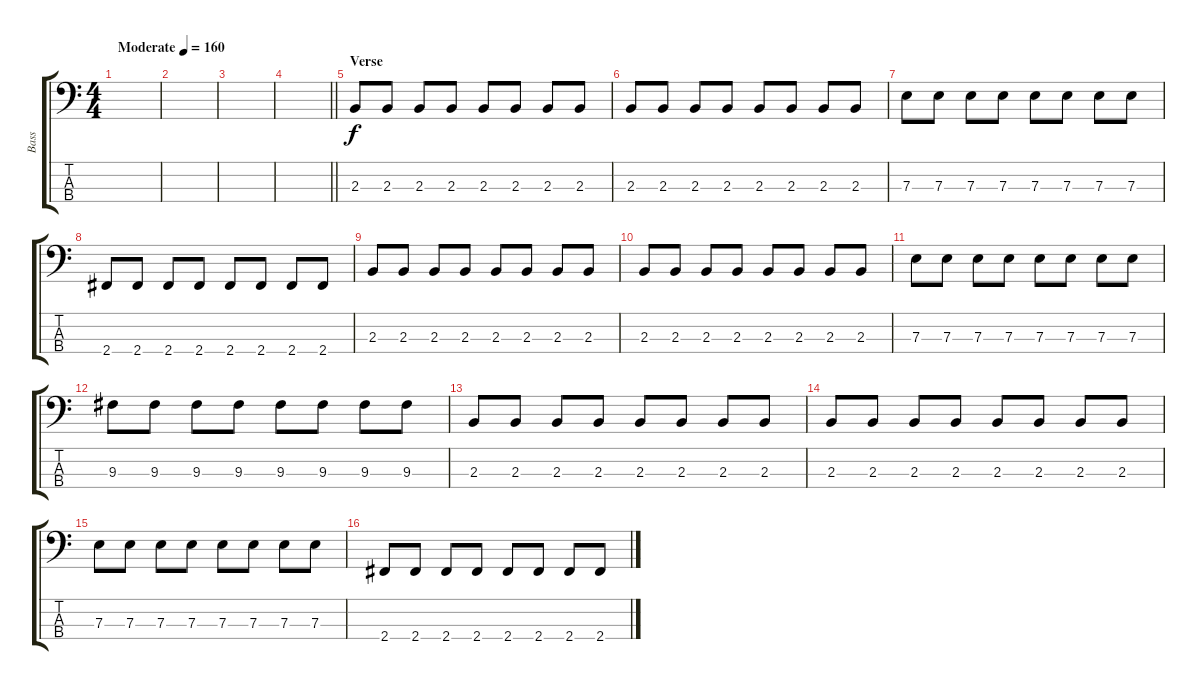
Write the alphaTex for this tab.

\track ("Bass" "Bass") {instrument electricbassfinger}
\staff {score tabs}
\tuning (G2 D2 A1 E1) {hide}
\ts (4 4)
\tempo (160 "Moderate")
\clef f4
\ks c
|
|
|
\barLineRight lightlight
|
\section ("" "Verse")
2.3.8 2.3.8 2.3.8 2.3.8 2.3.8 2.3.8 2.3.8 2.3.8 |
2.3.8 2.3.8 2.3.8 2.3.8 2.3.8 2.3.8 2.3.8 2.3.8 |
7.3.8 7.3.8 7.3.8 7.3.8 7.3.8 7.3.8 7.3.8 7.3.8 |
2.4.8 2.4.8 2.4.8 2.4.8 2.4.8 2.4.8 2.4.8 2.4.8 |
2.3.8 2.3.8 2.3.8 2.3.8 2.3.8 2.3.8 2.3.8 2.3.8 |
2.3.8 2.3.8 2.3.8 2.3.8 2.3.8 2.3.8 2.3.8 2.3.8 |
7.3.8 7.3.8 7.3.8 7.3.8 7.3.8 7.3.8 7.3.8 7.3.8 |
9.3.8 9.3.8 9.3.8 9.3.8 9.3.8 9.3.8 9.3.8 9.3.8 |
2.3.8 2.3.8 2.3.8 2.3.8 2.3.8 2.3.8 2.3.8 2.3.8 |
2.3.8 2.3.8 2.3.8 2.3.8 2.3.8 2.3.8 2.3.8 2.3.8 |
7.3.8 7.3.8 7.3.8 7.3.8 7.3.8 7.3.8 7.3.8 7.3.8 |
2.4.8 2.4.8 2.4.8 2.4.8 2.4.8 2.4.8 2.4.8 2.4.8
